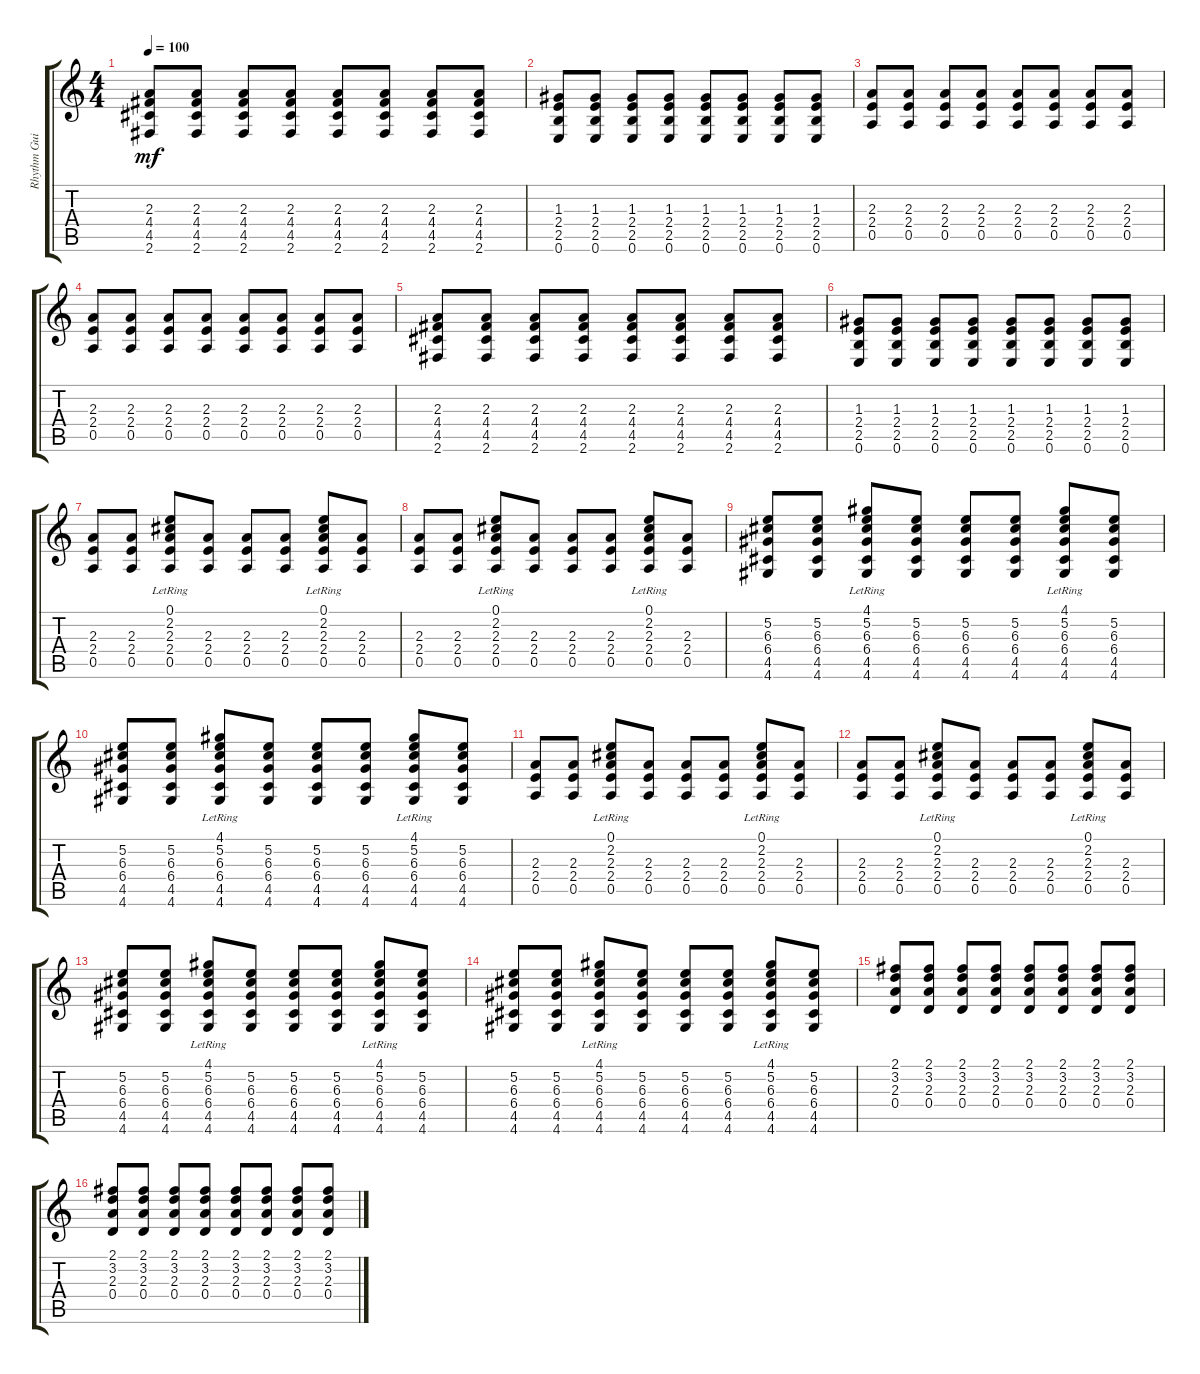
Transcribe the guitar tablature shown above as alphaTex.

\track ("Rhythm Guitar" "Rhythm Gui") {instrument acousticguitarsteel}
\staff {score tabs}
\tuning (E4 B3 G3 D3 A2 E2) {hide}
\ts (4 4)
\tempo 100
\clef g2
\ks c
(2.3 4.4 4.5 2.6).8{dy mf} (2.3 4.4 4.5 2.6).8 (2.3 4.4 4.5 2.6).8 (2.3 4.4 4.5 2.6).8 (2.3 4.4 4.5 2.6).8 (2.3 4.4 4.5 2.6).8 (2.3 4.4 4.5 2.6).8 (2.3 4.4 4.5 2.6).8 |
(1.3 2.4 2.5 0.6).8 (1.3 2.4 2.5 0.6).8 (1.3 2.4 2.5 0.6).8 (1.3 2.4 2.5 0.6).8 (1.3 2.4 2.5 0.6).8 (1.3 2.4 2.5 0.6).8 (1.3 2.4 2.5 0.6).8 (1.3 2.4 2.5 0.6).8 |
(2.3 2.4 0.5).8 (2.3 2.4 0.5).8 (2.3 2.4 0.5).8 (2.3 2.4 0.5).8 (2.3 2.4 0.5).8 (2.3 2.4 0.5).8 (2.3 2.4 0.5).8 (2.3 2.4 0.5).8 |
(2.3 2.4 0.5).8 (2.3 2.4 0.5).8 (2.3 2.4 0.5).8 (2.3 2.4 0.5).8 (2.3 2.4 0.5).8 (2.3 2.4 0.5).8 (2.3 2.4 0.5).8 (2.3 2.4 0.5).8 |
(2.3 4.4 4.5 2.6).8 (2.3 4.4 4.5 2.6).8 (2.3 4.4 4.5 2.6).8 (2.3 4.4 4.5 2.6).8 (2.3 4.4 4.5 2.6).8 (2.3 4.4 4.5 2.6).8 (2.3 4.4 4.5 2.6).8 (2.3 4.4 4.5 2.6).8 |
(1.3 2.4 2.5 0.6).8 (1.3 2.4 2.5 0.6).8 (1.3 2.4 2.5 0.6).8 (1.3 2.4 2.5 0.6).8 (1.3 2.4 2.5 0.6).8 (1.3 2.4 2.5 0.6).8 (1.3 2.4 2.5 0.6).8 (1.3 2.4 2.5 0.6).8 |
(2.3 2.4 0.5).8 (2.3 2.4 0.5).8 (0.1{lr} 2.2{lr} 2.3{lr} 2.4{lr} 0.5{lr}).8 (2.3 2.4 0.5).8 (2.3 2.4 0.5).8 (2.3 2.4 0.5).8 (0.1{lr} 2.2{lr} 2.3{lr} 2.4{lr} 0.5{lr}).8 (2.3 2.4 0.5).8 |
(2.3 2.4 0.5).8 (2.3 2.4 0.5).8 (0.1{lr} 2.2{lr} 2.3{lr} 2.4{lr} 0.5{lr}).8 (2.3 2.4 0.5).8 (2.3 2.4 0.5).8 (2.3 2.4 0.5).8 (0.1{lr} 2.2{lr} 2.3{lr} 2.4{lr} 0.5{lr}).8 (2.3 2.4 0.5).8 |
(5.2 6.3 6.4 4.5 4.6).8 (5.2 6.3 6.4 4.5 4.6).8 (4.1{lr} 5.2{lr} 6.3{lr} 6.4{lr} 4.5{lr} 4.6{lr}).8 (5.2 6.3 6.4 4.5 4.6).8 (5.2 6.3 6.4 4.5 4.6).8 (5.2 6.3 6.4 4.5 4.6).8 (4.1{lr} 5.2{lr} 6.3{lr} 6.4{lr} 4.5{lr} 4.6{lr}).8 (5.2 6.3 6.4 4.5 4.6).8 |
(5.2 6.3 6.4 4.5 4.6).8 (5.2 6.3 6.4 4.5 4.6).8 (4.1{lr} 5.2{lr} 6.3{lr} 6.4{lr} 4.5{lr} 4.6{lr}).8 (5.2 6.3 6.4 4.5 4.6).8 (5.2 6.3 6.4 4.5 4.6).8 (5.2 6.3 6.4 4.5 4.6).8 (4.1{lr} 5.2{lr} 6.3{lr} 6.4{lr} 4.5{lr} 4.6{lr}).8 (5.2 6.3 6.4 4.5 4.6).8 |
(2.3 2.4 0.5).8 (2.3 2.4 0.5).8 (0.1{lr} 2.2{lr} 2.3{lr} 2.4{lr} 0.5{lr}).8 (2.3 2.4 0.5).8 (2.3 2.4 0.5).8 (2.3 2.4 0.5).8 (0.1{lr} 2.2{lr} 2.3{lr} 2.4{lr} 0.5{lr}).8 (2.3 2.4 0.5).8 |
(2.3 2.4 0.5).8 (2.3 2.4 0.5).8 (0.1{lr} 2.2{lr} 2.3{lr} 2.4{lr} 0.5{lr}).8 (2.3 2.4 0.5).8 (2.3 2.4 0.5).8 (2.3 2.4 0.5).8 (0.1{lr} 2.2{lr} 2.3{lr} 2.4{lr} 0.5{lr}).8 (2.3 2.4 0.5).8 |
(5.2 6.3 6.4 4.5 4.6).8 (5.2 6.3 6.4 4.5 4.6).8 (4.1{lr} 5.2{lr} 6.3{lr} 6.4{lr} 4.5{lr} 4.6{lr}).8 (5.2 6.3 6.4 4.5 4.6).8 (5.2 6.3 6.4 4.5 4.6).8 (5.2 6.3 6.4 4.5 4.6).8 (4.1{lr} 5.2{lr} 6.3{lr} 6.4{lr} 4.5{lr} 4.6{lr}).8 (5.2 6.3 6.4 4.5 4.6).8 |
(5.2 6.3 6.4 4.5 4.6).8 (5.2 6.3 6.4 4.5 4.6).8 (4.1{lr} 5.2{lr} 6.3{lr} 6.4{lr} 4.5{lr} 4.6{lr}).8 (5.2 6.3 6.4 4.5 4.6).8 (5.2 6.3 6.4 4.5 4.6).8 (5.2 6.3 6.4 4.5 4.6).8 (4.1{lr} 5.2{lr} 6.3{lr} 6.4{lr} 4.5{lr} 4.6{lr}).8 (5.2 6.3 6.4 4.5 4.6).8 |
(2.1 3.2 2.3 0.4).8 (2.1 3.2 2.3 0.4).8 (2.1 3.2 2.3 0.4).8 (2.1 3.2 2.3 0.4).8 (2.1 3.2 2.3 0.4).8 (2.1 3.2 2.3 0.4).8 (2.1 3.2 2.3 0.4).8 (2.1 3.2 2.3 0.4).8 |
(2.1 3.2 2.3 0.4).8 (2.1 3.2 2.3 0.4).8 (2.1 3.2 2.3 0.4).8 (2.1 3.2 2.3 0.4).8 (2.1 3.2 2.3 0.4).8 (2.1 3.2 2.3 0.4).8 (2.1 3.2 2.3 0.4).8 (2.1 3.2 2.3 0.4).8
